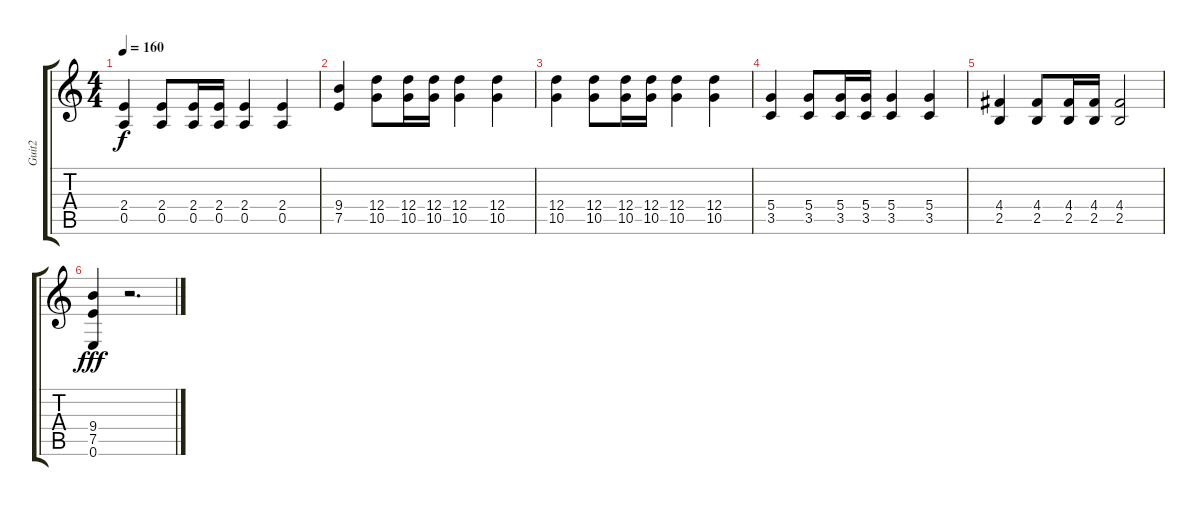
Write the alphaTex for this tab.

\track ("Guit2" "Guit2") {instrument overdrivenguitar}
\staff {score tabs}
\tuning (E4 B3 G3 D3 A2 E2) {hide}
\ts (4 4)
\tempo 160
\clef g2
\ks c
(2.4 0.5).4{dy f} (2.4 0.5).8 (2.4 0.5).16 (2.4 0.5).16 (2.4 0.5).4 (2.4 0.5).4 |
(9.4 7.5).4 (12.4 10.5).8 (12.4 10.5).16 (12.4 10.5).16 (12.4 10.5).4 (12.4 10.5).4 |
(12.4 10.5).4 (12.4 10.5).8 (12.4 10.5).16 (12.4 10.5).16 (12.4 10.5).4 (12.4 10.5).4 |
(5.4 3.5).4 (5.4 3.5).8 (5.4 3.5).16 (5.4 3.5).16 (5.4 3.5).4 (5.4 3.5).4 |
(4.4 2.5).4 (4.4 2.5).8 (4.4 2.5).16 (4.4 2.5).16 (4.4 2.5).2 |
(9.4 7.5 0.6).4{dy fff} r.2{d}
